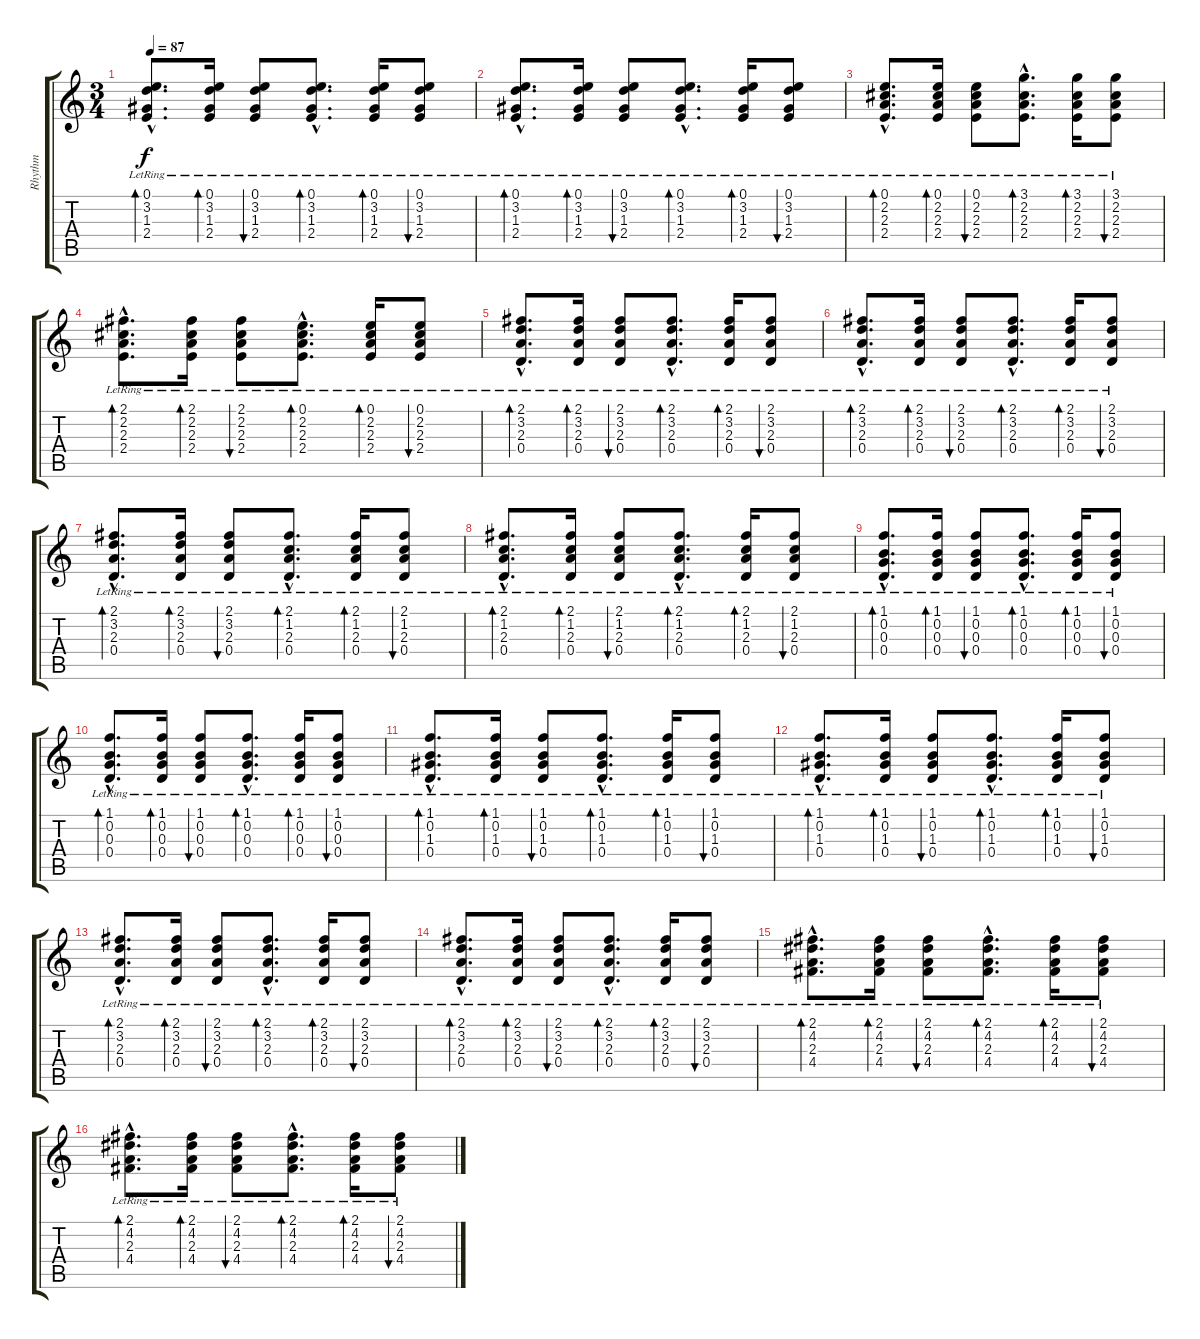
\track ("Rhythm" "Rhythm") {instrument electricguitarjazz}
\staff {score tabs}
\tuning (E4 B3 G3 D3 A2 E2) {hide}
\ts (3 4)
\tempo 87
\clef g2
\ks c
(0.1{lr} 3.2{hac} 1.3{hac} 2.4{hac lr}).8{d bd 60 dy f} (0.1{lr} 3.2{lr} 1.3{lr} 2.4{lr}).16{bd 60} (0.1{lr} 3.2{lr} 1.3{lr} 2.4{lr}).8{bu 60} (0.1{hac lr} 3.2{hac lr} 1.3{hac lr} 2.4{hac lr}).8{d bd 60} (0.1{lr} 3.2{lr} 1.3{lr} 2.4{lr}).16{bd 60} (0.1{lr} 3.2{lr} 1.3{lr} 2.4{lr}).8{bu 60} |
(0.1{lr} 3.2{hac lr} 1.3{hac lr} 2.4{hac lr}).8{d bd 60} (0.1{lr} 3.2{lr} 1.3{lr} 2.4{lr}).16{bd 60} (0.1{lr} 3.2{lr} 1.3{lr} 2.4{lr}).8{bu 60} (0.1{hac lr} 3.2{hac lr} 1.3{hac lr} 2.4{hac lr}).8{d bd 60} (0.1{lr} 3.2{lr} 1.3{lr} 2.4{lr}).16{bd 60} (0.1{lr} 3.2{lr} 1.3{lr} 2.4{lr}).8{bu 60} |
(0.1{lr} 2.2{hac lr} 2.3{hac lr} 2.4{hac lr}).8{d bd 60} (0.1{lr} 2.2{lr} 2.3{lr} 2.4{lr}).16{bd 60} (0.1{lr} 2.2{lr} 2.3{lr} 2.4{lr}).8{bu 60} (3.1{hac lr} 2.2{hac lr} 2.3{hac lr} 2.4{hac lr}).8{d bd 60} (3.1{lr} 2.2{lr} 2.3{lr} 2.4{lr}).16{bd 60} (3.1{lr} 2.2{lr} 2.3{lr} 2.4{lr}).8{bu 60} |
(2.1{lr} 2.2{hac lr} 2.3{hac lr} 2.4{hac lr}).8{d bd 60} (2.1{lr} 2.2{lr} 2.3{lr} 2.4{lr}).16{bd 60} (2.1{lr} 2.2{lr} 2.3{lr} 2.4{lr}).8{bu 60} (0.1{hac lr} 2.2{hac lr} 2.3{hac lr} 2.4{hac lr}).8{d bd 60} (0.1{lr} 2.2{lr} 2.3{lr} 2.4{lr}).16{bd 60} (0.1{lr} 2.2{lr} 2.3{lr} 2.4{lr}).8{bu 60} |
(2.1{lr} 3.2{hac lr} 2.3{hac lr} 0.4{hac lr}).8{d bd 60} (2.1{lr} 3.2{lr} 2.3 0.4{lr}).16{bd 60} (2.1{lr} 3.2{lr} 2.3{lr} 0.4{lr}).8{bu 60} (2.1{hac lr} 3.2{hac lr} 2.3{hac lr} 0.4{hac lr}).8{d bd 60} (2.1{lr} 3.2{lr} 2.3{lr} 0.4{lr}).16{bd 60} (2.1{lr} 3.2{lr} 2.3{lr} 0.4{lr}).8{bu 60} |
(2.1{lr} 3.2{hac lr} 2.3{hac lr} 0.4{hac lr}).8{d bd 60} (2.1{lr} 3.2{lr} 2.3{lr} 0.4{lr}).16{bd 60} (2.1{lr} 3.2{lr} 2.3{lr} 0.4{lr}).8{bu 60} (2.1{hac lr} 3.2{hac lr} 2.3{hac lr} 0.4{hac lr}).8{d bd 60} (2.1{lr} 3.2{lr} 2.3{lr} 0.4{lr}).16{bd 60} (2.1{lr} 3.2{lr} 2.3{lr} 0.4{lr}).8{bu 60} |
(2.1{lr} 3.2{hac lr} 2.3{hac lr} 0.4{hac}).8{d bd 60} (2.1{lr} 3.2{lr} 2.3{lr} 0.4).16{bd 60} (2.1{lr} 3.2{lr} 2.3{lr} 0.4).8{bu 60} (2.1{hac lr} 1.2{hac lr} 2.3{hac lr} 0.4{hac}).8{d bd 60} (2.1{lr} 1.2{lr} 2.3{lr} 0.4).16{bd 60} (2.1{lr} 1.2{lr} 2.3{lr} 0.4).8{bu 60} |
(2.1{lr} 1.2{hac lr} 2.3{hac lr} 0.4{hac}).8{d bd 60} (2.1{lr} 1.2{lr} 2.3{lr} 0.4).16{bd 60} (2.1{lr} 1.2{lr} 2.3{lr} 0.4).8{bu 60} (2.1{hac lr} 1.2{hac lr} 2.3{hac lr} 0.4{hac}).8{d bd 60} (2.1{lr} 1.2{lr} 2.3{lr} 0.4{lr}).16{bd 60} (2.1{lr} 1.2{lr} 2.3{lr} 0.4{lr}).8{bu 60} |
(1.1{lr} 0.2{hac lr} 0.3{hac lr} 0.4{hac}).8{d bd 60} (1.1{lr} 0.2{lr} 0.3{lr} 0.4).16{bd 60} (1.1{lr} 0.2{lr} 0.3{lr} 0.4).8{bu 60} (1.1{hac lr} 0.2{hac lr} 0.3{hac lr} 0.4{hac lr}).8{d bd 60} (1.1{lr} 0.2{lr} 0.3{lr} 0.4{lr}).16{bd 60} (1.1{lr} 0.2{lr} 0.3{lr} 0.4{lr}).8{bu 60} |
(1.1{lr} 0.2{hac lr} 0.3{hac lr} 0.4{hac}).8{d bd 60} (1.1{lr} 0.2{lr} 0.3{lr} 0.4).16{bd 60} (1.1{lr} 0.2{lr} 0.3{lr} 0.4).8{bu 60} (1.1{hac lr} 0.2{hac lr} 0.3{hac lr} 0.4{hac}).8{d bd 60} (1.1{lr} 0.2{lr} 0.3{lr} 0.4).16{bd 60} (1.1{lr} 0.2{lr} 0.3{lr} 0.4).8{bu 60} |
(1.1{lr} 0.2{hac lr} 1.3{hac lr} 0.4{hac lr}).8{d bd 60} (1.1{lr} 0.2{lr} 1.3{lr} 0.4{lr}).16{bd 60} (1.1{lr} 0.2{lr} 1.3{lr} 0.4{lr}).8{bu 60} (1.1{hac lr} 0.2{hac lr} 1.3{hac lr} 0.4{hac lr}).8{d bd 60} (1.1{lr} 0.2{lr} 1.3{lr} 0.4{lr}).16{bd 60} (1.1{lr} 0.2{lr} 1.3{lr} 0.4{lr}).8{bu 60} |
(1.1{lr} 0.2{hac lr} 1.3{hac lr} 0.4{hac lr}).8{d bd 60} (1.1{lr} 0.2{lr} 1.3{lr} 0.4{lr}).16{bd 60} (1.1{lr} 0.2{lr} 1.3{lr} 0.4{lr}).8{bu 60} (1.1{hac lr} 0.2{hac lr} 1.3{hac lr} 0.4{hac lr}).8{d bd 60} (1.1{lr} 0.2{lr} 1.3{lr} 0.4{lr}).16{bd 60} (1.1{lr} 0.2{lr} 1.3{lr} 0.4{lr}).8{bu 60} |
(2.1{lr} 3.2{hac lr} 2.3{hac lr} 0.4{hac lr}).8{d bd 60} (2.1{lr} 3.2{lr} 2.3{lr} 0.4{lr}).16{bd 60} (2.1{lr} 3.2{lr} 2.3{lr} 0.4{lr}).8{bu 60} (2.1{hac lr} 3.2{hac lr} 2.3{hac lr} 0.4{hac lr}).8{d bd 60} (2.1{lr} 3.2{lr} 2.3{lr} 0.4{lr}).16{bd 60} (2.1{lr} 3.2{lr} 2.3{lr} 0.4{lr}).8{bu 60} |
(2.1{lr} 3.2{hac lr} 2.3{hac lr} 0.4{hac}).8{d bd 60} (2.1{lr} 3.2{lr} 2.3{lr} 0.4).16{bd 60} (2.1{lr} 3.2{lr} 2.3{lr} 0.4).8{bu 60} (2.1{hac lr} 3.2{hac lr} 2.3{hac lr} 0.4{hac}).8{d bd 60} (2.1{lr} 3.2{lr} 2.3{lr} 0.4).16{bd 60} (2.1{lr} 3.2{lr} 2.3{lr} 0.4).8{bu 60} |
(2.1{lr} 4.2{hac lr} 2.3{hac lr} 4.4{hac}).8{d bd 60} (2.1{lr} 4.2{lr} 2.3{lr} 4.4).16{bd 60} (2.1{lr} 4.2{lr} 2.3{lr} 4.4).8{bu 60} (2.1{hac lr} 4.2{hac lr} 2.3{hac lr} 4.4{hac lr}).8{d bd 60} (2.1{lr} 4.2{lr} 2.3{lr} 4.4{lr}).16{bd 60} (2.1{lr} 4.2{lr} 2.3{lr} 4.4{lr}).8{bu 60} |
(2.1{lr} 4.2{hac lr} 2.3{hac lr} 4.4{hac lr}).8{d bd 60} (2.1{lr} 4.2{lr} 2.3{lr} 4.4{lr}).16{bd 60} (2.1{lr} 4.2{lr} 2.3{lr} 4.4{lr}).8{bu 60} (2.1{hac lr} 4.2{hac lr} 2.3{hac lr} 4.4{hac lr}).8{d bd 60} (2.1{lr} 4.2{lr} 2.3{lr} 4.4{lr}).16{bd 60} (2.1{lr} 4.2{lr} 2.3{lr} 4.4{lr}).8{bu 60}
